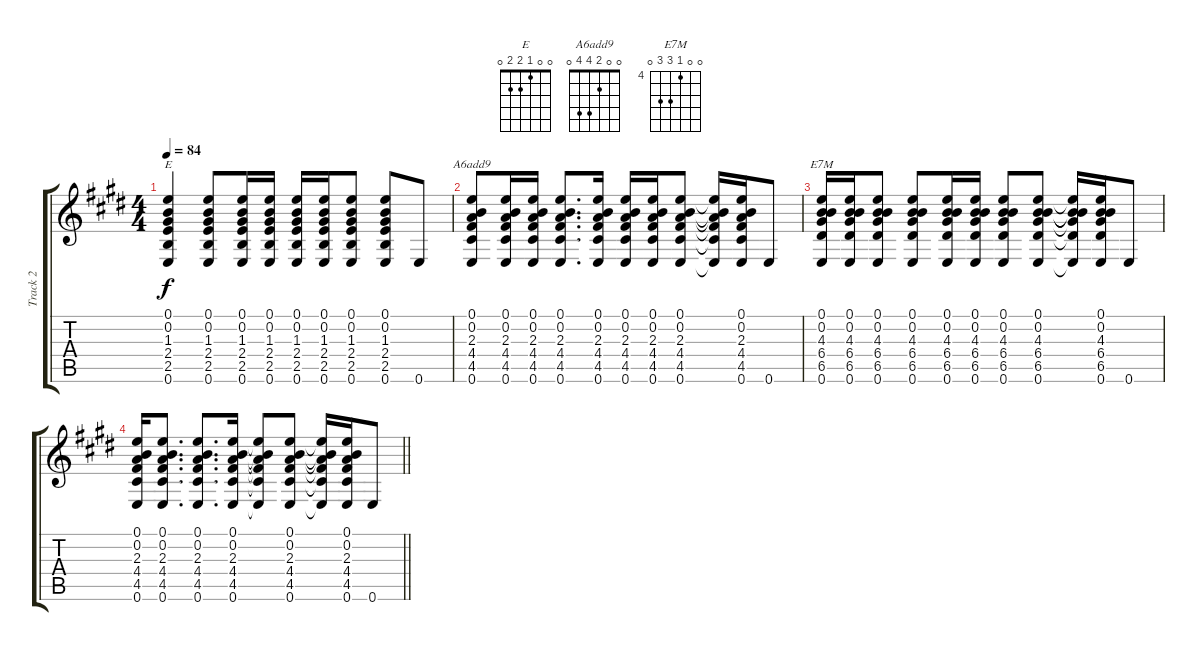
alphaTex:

\track ("Track 2" "Track 2") {instrument acousticguitarsteel}
\staff {score tabs}
\tuning (E4 B3 G3 D3 A2 E2) {hide}
\chord ("E" 0 0 1 2 2 0)
\chord ("A6add9" 0 0 2 4 4 0)
\chord ("E7M" 0 0 4 6 6 0) {firstfret 4}
\ts (4 4)
\tempo 84
\clef g2
\ks e
(0.1 0.2 1.3 2.4 2.5 0.6).4{ch "E" dy f} (0.1 0.2 1.3 2.4 2.5 0.6).8 (0.1 0.2 1.3 2.4 2.5 0.6).16 (0.1 0.2 1.3 2.4 2.5 0.6).16 (0.1 0.2 1.3 2.4 2.5 0.6).16 (0.1 0.2 1.3 2.4 2.5 0.6).16 (0.1 0.2 1.3 2.4 2.5 0.6).8 (0.1 0.2 1.3 2.4 2.5 0.6).8 0.6.8 |
(0.1 0.2 2.3 4.4 4.5 0.6).8{ch "A6add9"} (0.1 0.2 2.3 4.4 4.5 0.6).16 (0.1 0.2 2.3 4.4 4.5 0.6).16 (0.1 0.2 2.3 4.4 4.5 0.6).8{d} (0.1 0.2 2.3 4.4 4.5 0.6).16 (0.1 0.2 2.3 4.4 4.5 0.6).16 (0.1 0.2 2.3 4.4 4.5 0.6).16 (0.1 0.2 2.3 4.4 4.5 0.6).8 (0.1{t} 0.2{t} 2.3{t} 4.4{t} 4.5{t} 0.6{t}).16 (0.1 0.2 2.3 4.4 4.5 0.6).16 0.6.8 |
(0.1 0.2 4.3 6.4 6.5 0.6).16{ch "E7M"} (0.1 0.2 4.3 6.4 6.5 0.6).16 (0.1 0.2 4.3 6.4 6.5 0.6).8 (0.1 0.2 4.3 6.4 6.5 0.6).8 (0.1 0.2 4.3 6.4 6.5 0.6).16 (0.1 0.2 4.3 6.4 6.5 0.6).16 (0.1 0.2 4.3 6.4 6.5 0.6).8 (0.1 0.2 4.3 6.4 6.5 0.6).8 (0.1{t} 0.2{t} 4.3{t} 6.4{t} 6.5{t} 0.6{t}).16 (0.1 0.2 4.3 6.4 6.5 0.6).16 0.6.8 |
\barLineRight lightlight
(0.1 0.2 2.3 4.4 4.5 0.6).16 (0.1 0.2 2.3 4.4 4.5 0.6).8{d} (0.1 0.2 2.3 4.4 4.5 0.6).8{d} (0.1 0.2 2.3 4.4 4.5 0.6).16 (0.1{t} 0.2{t} 2.3{t} 4.4{t} 4.5{t} 0.6{t}).8 (0.1 0.2 2.3 4.4 4.5 0.6).8 (0.1{t} 0.2{t} 2.3{t} 4.4{t} 4.5{t} 0.6{t}).16 (0.1 0.2 2.3 4.4 4.5 0.6).16 0.6.8
